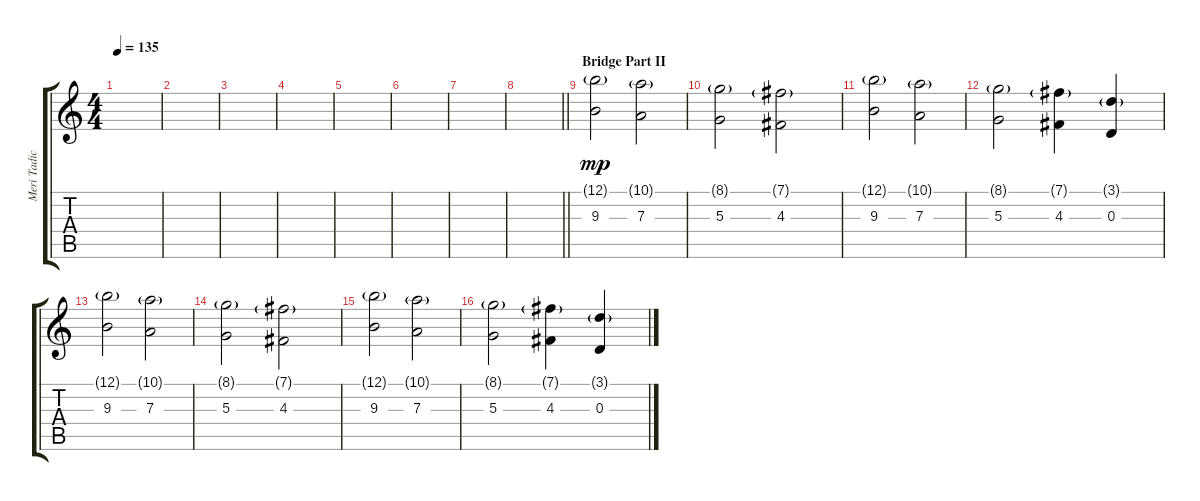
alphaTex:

\track ("Meri Tadic" "Meri Tadic") {instrument violin}
\staff {score tabs}
\tuning (B4 Gb4 D4 A3 E3 B2) {hide}
\ts (4 4)
\tempo 135
\clef g2
\ks c
|
|
|
|
|
|
|
\barLineRight lightlight
|
\section ("" "Bridge Part II")
(12.1{g} 9.3).2{dy mp} (10.1{g} 7.3).2 |
(8.1{g} 5.3).2 (7.1{g} 4.3).2 |
(12.1{g} 9.3).2 (10.1{g} 7.3).2 |
(8.1{g} 5.3).2 (7.1{g} 4.3).4 (3.1{g} 0.3).4 |
(12.1{g} 9.3).2 (10.1{g} 7.3).2 |
(8.1{g} 5.3).2 (7.1{g} 4.3).2 |
(12.1{g} 9.3).2 (10.1{g} 7.3).2 |
(8.1{g} 5.3).2 (7.1{g} 4.3).4 (3.1{g} 0.3).4
